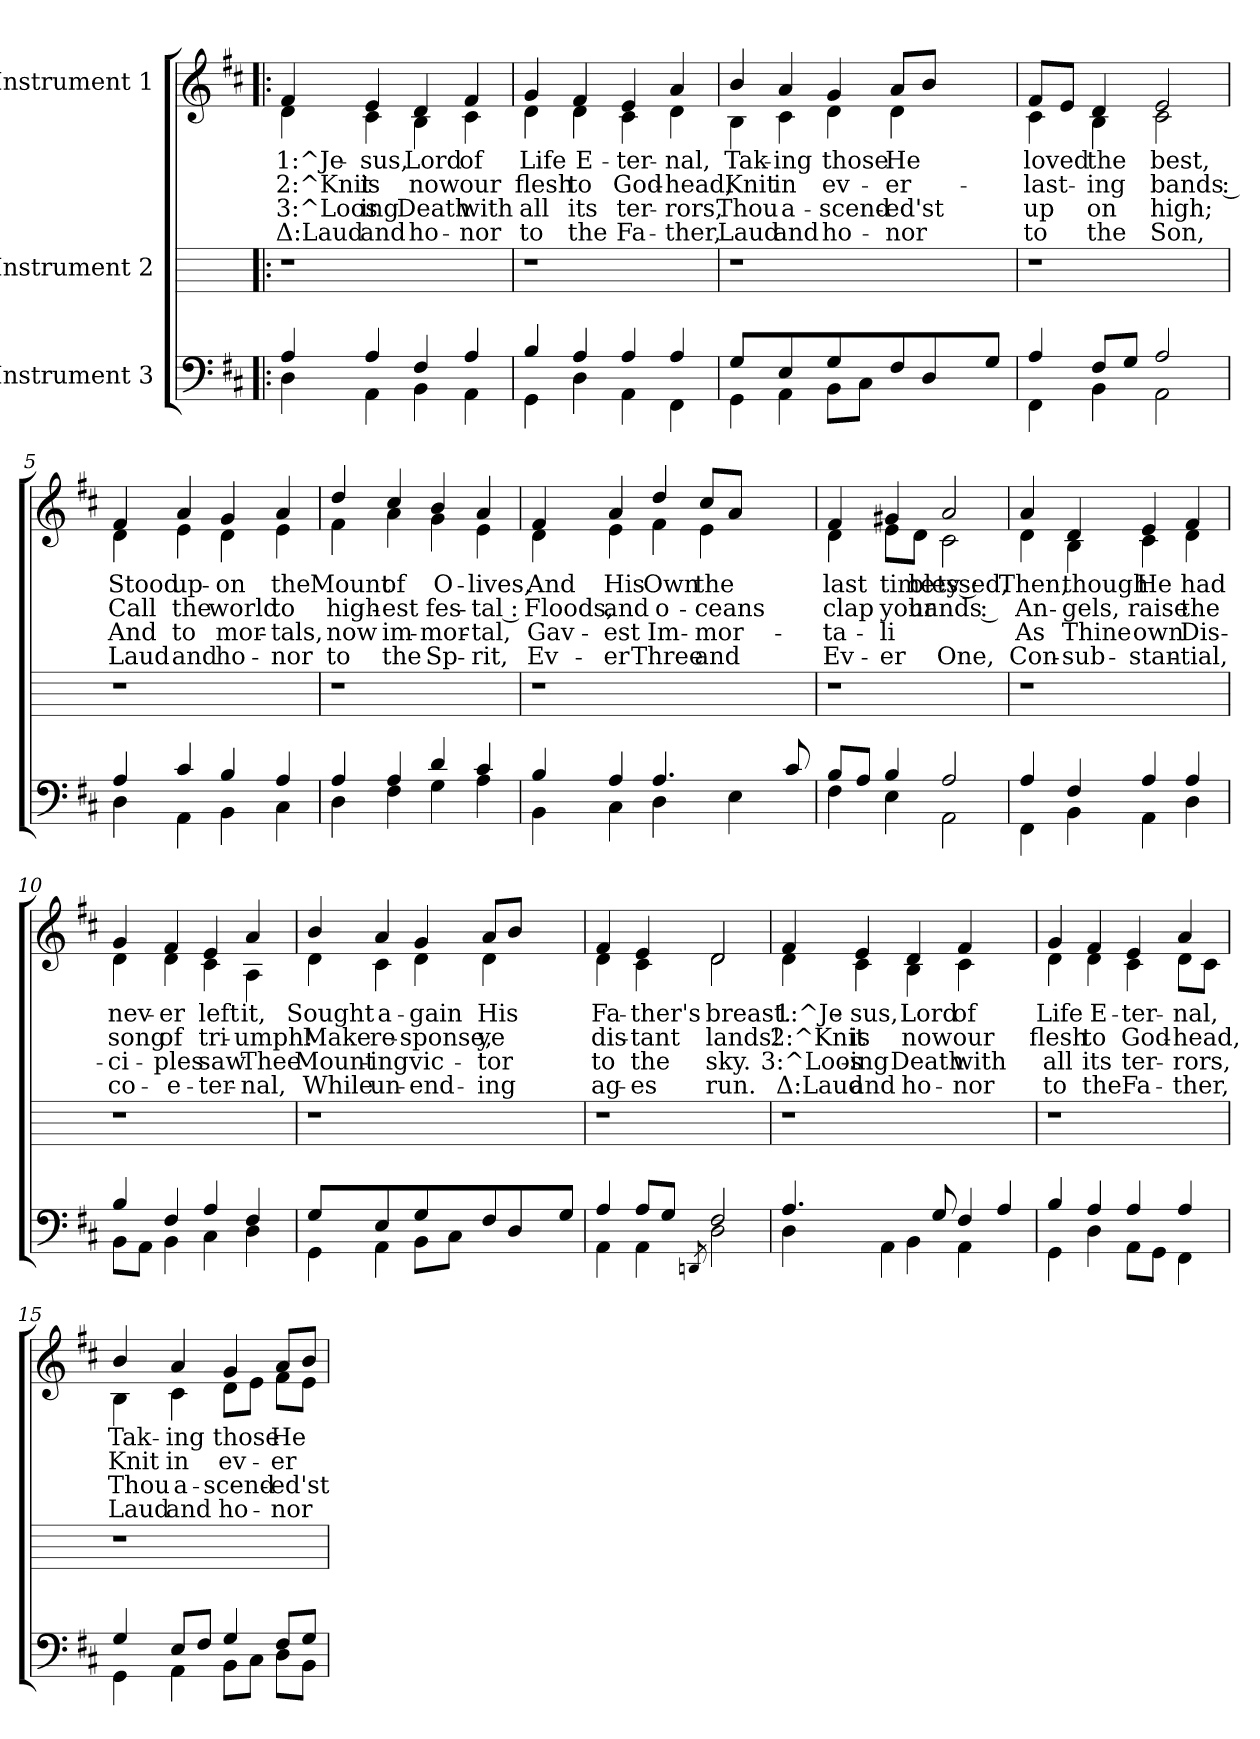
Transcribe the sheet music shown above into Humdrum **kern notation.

**kern	**text	**kern	**kern	**text	**text	**text	**text
*part3	*part3	*part2	*part1	*part1	*part1	*part1	*part1
*staff3	*staff3	*staff2	*staff1	*staff1	*staff1	*staff1	*staff1
*I"Instrument 3	*	*I"Instrument 2	*I"Instrument 1	*	*	*	*
!!LO:PB:g=z
*stria5	*	*stria5	*stria5	*	*	*	*
*clefF4	*	*	*clefG2	*	*	*	*
*k[f#c#]	*	*k[]	*k[f#c#]	*	*	*	*
*D:	*	*C:	*D:	*	*	*	*
=1!|:	=1!|:	=1!|:	=1!|:	=1!|:	=1!|:	=1!|:	=1!|:
*^	*	*	*	*	*	*	*
!	!	!LO:LY:a:rj	!	!	!LO:LY:b:rj	!LO:LY:b:rj	!LO:LY:b:rj	!LO:LY:b:rj
*	*	*	*	*^	*	*	*	*
4A/	4D\	.	1r	4f#/	4d\	1:^Je-	-2:^Knit	3:^Loos	Δ:Laud
!	!	!LO:LY:a:rj	!	!	!	!LO:LY:b:rj	!LO:LY:b:rj	!LO:LY:b:rj	!LO:LY:b:rj
4A/	4AA\	.	.	4e/	4c#\	sus,	is	ing	and
!	!	!LO:LY:a:rj	!	!	!	!LO:LY:b:rj	!LO:LY:b:rj	!LO:LY:b:rj	!LO:LY:b:rj
4F#/	4BB\	.	.	4d/	4B\	Lord	now	Death	ho-
!	!	!LO:LY:a:rj	!	!	!	!LO:LY:b:rj	!LO:LY:b:rj	!LO:LY:b:rj	!LO:LY:b:rj
4A/	4AA\	.	.	4f#/	4c#\	-of	our	with	nor
=2	=2	=2	=2	=2	=2	=2	=2	=2	=2
!	!	!LO:LY:a:rj	!	!	!	!LO:LY:b:rj	!LO:LY:b:rj	!LO:LY:b:rj	!LO:LY:b:rj
4B/	4GG\	.	1r	4g/	4d\	Life	flesh	all	to
!	!	!LO:LY:a:rj	!	!	!	!LO:LY:b:rj	!LO:LY:b:rj	!LO:LY:b:rj	!LO:LY:b:rj
4A/	4D\	.	.	4f#/	4d\	E-	-to	its	the
!	!	!LO:LY:a:rj	!	!	!	!LO:LY:b:rj	!LO:LY:b:rj	!LO:LY:b:rj	!LO:LY:b:rj
4A/	4AA\	.	.	4e/	4c#\	ter-	-God-	-ter-	-Fa-
!	!	!LO:LY:a:rj	!	!	!	!LO:LY:b:rj	!LO:LY:b:rj	!LO:LY:b:rj	!LO:LY:b:rj
4A/	4FF#\	.	.	4a/	4d\	-nal,	head,	rors,	ther,
=3	=3	=3	=3	=3	=3	=3	=3	=3	=3
!	!	!LO:LY:a:rj	!	!	!	!LO:LY:b:rj	!LO:LY:b:rj	!LO:LY:b:rj	!LO:LY:b:rj
4G/	4GG\	.	1r	4b/	4B\	Tak-	-Knit	Thou	Laud
!	!	!LO:LY:a:rj	!	!	!	!LO:LY:b:rj	!LO:LY:b:rj	!LO:LY:b:rj	!LO:LY:b:rj
4E/	4AA\	.	.	4a/	4c#\	ing	in	a-	-and
!	!	!LO:LY:a:rj	!	!	!	!LO:LY:b:rj	!LO:LY:b:rj	!LO:LY:b:rj	!LO:LY:b:rj
4G/	8BB\L	.	.	4g/	4d\	those	ev-	-scend-	-ho-
!	!	!LO:LY:a:rj	!	!	!	!	!	!	!
.	8C#\J	.	.	.	.	.	.	.	.
!	!	!LO:LY:a:rj	!	!	!	!LO:LY:b:rj	!LO:LY:b:rj	!LO:LY:b:rj	!LO:LY:b:rj
8F#/	2ryy	.	.	4d\	8a/L	-He	er-	-ed'st	nor
!	!	!	!	!	!	!LO:LY:b:rj	!LO:LY:b:rj	!LO:LY:b:rj	!LO:LY:b:rj
4D\	.	.	.	.	8b/J	.	-	-	.
.	.	.	4ryy	4ryy	4ryy	.	.	.	.
!	!	!LO:LY:a:rj	!	!	!	!	!	!	!
8G/J	.	.	.	.	.	.	.	.	.
=4	=4	=4	=4	=4	=4	=4	=4	=4	=4
!	!	!LO:LY:a:rj	!	!	!	!LO:LY:b:rj	!LO:LY:b:rj	!LO:LY:b:rj	!LO:LY:b:rj
4A/	4FF#\	.	1r	4c#\	8f#/L	loved	last-	-up	to
!	!	!	!	!	!	!LO:LY:b:rj	!LO:LY:b:rj	!LO:LY:b:rj	!LO:LY:b:rj
.	.	.	.	.	8e/J	.	.	.	.
!	!	!LO:LY:a:rj	!	!	!	!LO:LY:b:rj	!LO:LY:b:rj	!LO:LY:b:rj	!LO:LY:b:rj
4BB\	8F#/L	.	.	4d/	4B\	the	ing	on	the
!	!	!LO:LY:a:rj	!	!	!	!	!	!	!
.	8G/J	.	.	.	.	.	.	.	.
!	!	!LO:LY:a:rj	!	!	!	!LO:LY:b:rj	!LO:LY:b:rj	!LO:LY:b:rj	!LO:LY:b:rj
2A/	2AA\	.	.	2e/	2c#\	best,	bands :	high;	Son,
!!LO:LB:g=z	!!
=5	=5	=5	=5	=5	=5	=5	=5	=5	=5
!	!	!LO:LY:a:rj	!	!	!	!LO:LY:b:rj	!LO:LY:b:rj	!LO:LY:b:rj	!LO:LY:b:rj
4A/	4D\	.	1r	4f#/	4d\	Stood	Call	And	Laud
!	!	!LO:LY:a:rj	!	!	!	!LO:LY:b:rj	!LO:LY:b:rj	!LO:LY:b:rj	!LO:LY:b:rj
4c#/	4AA\	.	.	4a/	4e\	up-	-the	to	and
!	!	!LO:LY:a:rj	!	!	!	!LO:LY:b:rj	!LO:LY:b:rj	!LO:LY:b:rj	!LO:LY:b:rj
4B/	4BB\	.	.	4g/	4d\	on	world	mor-	-ho-
!	!	!LO:LY:a:rj	!	!	!	!LO:LY:b:rj	!LO:LY:b:rj	!LO:LY:b:rj	!LO:LY:b:rj
4A/	4C#\	.	.	4a/	4e\	-the	to	tals,	nor
=6	=6	=6	=6	=6	=6	=6	=6	=6	=6
!	!	!LO:LY:a:rj	!	!	!	!LO:LY:b:rj	!LO:LY:b:rj	!LO:LY:b:rj	!LO:LY:b:rj
4A/	4D\	.	1r	4dd/	4f#\	Mount	high-	-now	to
!	!	!LO:LY:a:rj	!	!	!	!LO:LY:b:rj	!LO:LY:b:rj	!LO:LY:b:rj	!LO:LY:b:rj
4A/	4F#\	.	.	4cc#/	4a\	of	est	im-	-the
!	!	!LO:LY:a:rj	!	!	!	!LO:LY:b:rj	!LO:LY:b:rj	!LO:LY:b:rj	!LO:LY:b:rj
4d/	4G\	.	.	4b/	4g\	O-	-fes-	-mor-	-Sp-
!	!	!LO:LY:a:rj	!	!	!	!LO:LY:b:rj	!LO:LY:b:rj	!LO:LY:b:rj	!LO:LY:b:rj
4c#/	4A\	.	.	4a/	4e\	-lives,	tal :	tal,	rit,
=7	=7	=7	=7	=7	=7	=7	=7	=7	=7
!	!	!LO:LY:a:rj	!	!	!	!LO:LY:b:rj	!LO:LY:b:rj	!LO:LY:b:rj	!LO:LY:b:rj
4B/	4BB\	.	1r	4f#/	4d\	And	Floods,	Gav-	-Ev-
!	!	!LO:LY:a:rj	!	!	!	!LO:LY:b:rj	!LO:LY:b:rj	!LO:LY:b:rj	!LO:LY:b:rj
4A/	4C#\	.	.	4a/	4e\	-His	and	est	er
!	!	!LO:LY:a:rj	!	!	!	!LO:LY:b:rj	!LO:LY:b:rj	!LO:LY:b:rj	!LO:LY:b:rj
4.A/	4D\	.	.	4dd/	4f#\	Own	o-	-Im-	-Three
!	!	!	!	!	!	!LO:LY:b:rj	!LO:LY:b:rj	!LO:LY:b:rj	!LO:LY:b:rj
.	2ryy	.	.	4e\	8cc#/L	the	ceans	mor-	-and
!	!	!	!	!	!	!LO:LY:b:rj	!LO:LY:b:rj	!LO:LY:b:rj	!LO:LY:b:rj
4E\	.	.	.	.	8a/J	.	.	-	-
.	.	.	4ryy	4ryy	4ryy	.	.	.	.
!	!	!LO:LY:a:rj	!	!	!	!	!	!	!
8c#/	.	.	.	.	.	.	.	.	.
=8	=8	=8	=8	=8	=8	=8	=8	=8	=8
!	!	!LO:LY:a:rj	!	!	!	!LO:LY:b:rj	!LO:LY:b:rj	!LO:LY:b:rj	!LO:LY:b:rj
4F#\	8B/L	.	1r	4f#/	4d\	last	clap	ta-	-Ev-
!	!	!LO:LY:a:rj	!	!	!	!	!	!	!
.	8A/J	.	.	.	.	.	.	.	.
!	!	!LO:LY:a:rj	!	!	!	!LO:LY:b:rj	!LO:LY:b:rj	!LO:LY:b:rj	!LO:LY:b:rj
4B/	4E\	.	.	4g#X/	8e\L	-time	your	li-	-er
!	!	!	!	!	!	!LO:LY:b:rj	!LO:LY:b:rj	!LO:LY:b:rj	!LO:LY:b:rj
.	.	.	.	.	8d\J	blessed,	hands :	-	-
!	!	!LO:LY:a:rj	!	!	!	!LO:LY:b:rj	!LO:LY:b:rj	!LO:LY:b:rj	!LO:LY:b:rj
2A/	2AA\	.	.	2a/	2c#\	ty :	.	-	-One,
!!LO:LB:g=z	!!
=9	=9	=9	=9	=9	=9	=9	=9	=9	=9
!	!	!LO:LY:a:rj	!	!	!	!LO:LY:b:rj	!LO:LY:b:rj	!LO:LY:b:rj	!LO:LY:b:rj
4A/	4FF#\	.	1r	4a/	4d\	Then,	An-	-As	Con-
!	!	!LO:LY:a:rj	!	!	!	!LO:LY:b:rj	!LO:LY:b:rj	!LO:LY:b:rj	!LO:LY:b:rj
4F#/	4BB\	.	.	4d/	4B\	-though	gels,	Thine	sub-
!	!	!LO:LY:a:rj	!	!	!	!LO:LY:b:rj	!LO:LY:b:rj	!LO:LY:b:rj	!LO:LY:b:rj
4A/	4AA\	.	.	4e/	4c#\	-He	raise	own	stan-
!	!	!LO:LY:a:rj	!	!	!	!LO:LY:b:rj	!LO:LY:b:rj	!LO:LY:b:rj	!LO:LY:b:rj
4A/	4D\	.	.	4f#/	4d\	-had	the	Dis-	-tial,
=10	=10	=10	=10	=10	=10	=10	=10	=10	=10
!	!	!LO:LY:a:rj	!	!	!	!LO:LY:b:rj	!LO:LY:b:rj	!LO:LY:b:rj	!LO:LY:b:rj
4B/	8BB\L	.	1r	4g/	4d\	nev-	-song	ci-	-co-
!	!	!LO:LY:a:rj	!	!	!	!	!	!	!
.	8AA\J	.	.	.	.	.	.	.	.
!	!	!LO:LY:a:rj	!	!	!	!LO:LY:b:rj	!LO:LY:b:rj	!LO:LY:b:rj	!LO:LY:b:rj
4F#/	4BB\	.	.	4f#/	4d\	-er	of	ples	e-
!	!	!LO:LY:a:rj	!	!	!	!LO:LY:b:rj	!LO:LY:b:rj	!LO:LY:b:rj	!LO:LY:b:rj
4A/	4C#\	.	.	4e/	4c#\	-left	tri-	-saw	ter-
!	!	!LO:LY:a:rj	!	!	!	!LO:LY:b:rj	!LO:LY:b:rj	!LO:LY:b:rj	!LO:LY:b:rj
4F#/	4D\	.	.	4a/	4A\	-it,	umph!	Thee	nal,
=11	=11	=11	=11	=11	=11	=11	=11	=11	=11
!	!	!LO:LY:a:rj	!	!	!	!LO:LY:b:rj	!LO:LY:b:rj	!LO:LY:b:rj	!LO:LY:b:rj
4G/	4GG\	.	1r	4b/	4d\	Sought	Make	Mount-	-While
!	!	!LO:LY:a:rj	!	!	!	!LO:LY:b:rj	!LO:LY:b:rj	!LO:LY:b:rj	!LO:LY:b:rj
4E/	4AA\	.	.	4a/	4c#\	a-	-re-	-ing	un-
!	!	!LO:LY:a:rj	!	!	!	!LO:LY:b:rj	!LO:LY:b:rj	!LO:LY:b:rj	!LO:LY:b:rj
4G/	8BB\L	.	.	4g/	4d\	-gain	sponse,	vic-	-end-
!	!	!LO:LY:a:rj	!	!	!	!	!	!	!
.	8C#\J	.	.	.	.	.	.	.	.
!	!	!LO:LY:a:rj	!	!	!	!LO:LY:b:rj	!LO:LY:b:rj	!LO:LY:b:rj	!LO:LY:b:rj
8F#/	2ryy	.	.	4d\	8a/L	-His	ye	tor	ing
!	!	!	!	!	!	!LO:LY:b:rj	!LO:LY:b:rj	!LO:LY:b:rj	!LO:LY:b:rj
4D\	.	.	.	.	8b/J	.	.	.	.
.	.	.	4ryy	4ryy	4ryy	.	.	.	.
!	!	!LO:LY:a:rj	!	!	!	!	!	!	!
8G/J	.	.	.	.	.	.	.	.	.
=12	=12	=12	=12	=12	=12	=12	=12	=12	=12
!	!	!LO:LY:a:rj	!	!	!	!LO:LY:b:rj	!LO:LY:b:rj	!LO:LY:b:rj	!LO:LY:b:rj
4A/	4AA\	.	1r	4f#/	4d\	Fa-	-dis-	-to	ag-
!	!	!LO:LY:a:rj	!	!	!	!LO:LY:b:rj	!LO:LY:b:rj	!LO:LY:b:rj	!LO:LY:b:rj
4AA\	8A/L	.	.	4e/	4c#\	-ther's	tant	the	es
!	!	!LO:LY:a:rj	!	!	!	!	!	!	!
.	8G/J	.	.	.	.	.	.	.	.
8qDDn/	.	.	.	.	.	.	.	.	.
!	!	!LO:LY:a:rj	!	!	!	!LO:LY:b:rj	!LO:LY:b:rj	!LO:LY:b:rj	!LO:LY:b:rj
2F#/	2D\	.	.	2d/	2d\	breast.	lands!	sky.	run.
!!LO:PB:g=z	!!
=13!	=13!	=13!	=13!	=13!	=13!	=13!	=13!	=13!	=13!
!	!	!LO:LY:a:rj	!	!	!	!LO:LY:b:rj	!LO:LY:b:rj	!LO:LY:b:rj	!LO:LY:b:rj
4.A/	4D\	.	1r	4f#/	4d\	1:^Je-	-2:^Knit	3:^Loos-	-Δ:Laud
!	!	!	!	!	!	!LO:LY:b:rj	!LO:LY:b:rj	!LO:LY:b:rj	!LO:LY:b:rj
.	4ryy	.	.	4e/	4c#\	sus,	is	ing	and
4AA\	.	.	.	.	.	.	.	.	.
!	!	!LO:LY:a:rj	!	!	!	!LO:LY:b:rj	!LO:LY:b:rj	!LO:LY:b:rj	!LO:LY:b:rj
.	4BB\	.	.	4d/	4B\	Lord	now	Death	ho-
!	!	!LO:LY:a:rj	!	!	!	!	!	!	!
8G/	.	.	.	.	.	.	.	.	.
!	!	!LO:LY:a:rj	!	!	!	!LO:LY:b:rj	!LO:LY:b:rj	!LO:LY:b:rj	!LO:LY:b:rj
4F#/	4AA\	.	.	4f#/	4c#\	-of	our	with	nor
4A/	4ryy	.	4ryy	4ryy	4ryy	.	.	.	.
=14	=14	=14	=14	=14	=14	=14	=14	=14	=14
!	!	!LO:LY:a:rj	!	!	!	!LO:LY:b:rj	!LO:LY:b:rj	!LO:LY:b:rj	!LO:LY:b:rj
4B/	4GG\	.	1r	4g/	4d\	Life	flesh	all	to
!	!	!LO:LY:a:rj	!	!	!	!LO:LY:b:rj	!LO:LY:b:rj	!LO:LY:b:rj	!LO:LY:b:rj
4A/	4D\	.	.	4f#/	4d\	E-	-to	its	the
!	!	!LO:LY:a:rj	!	!	!	!LO:LY:b:rj	!LO:LY:b:rj	!LO:LY:b:rj	!LO:LY:b:rj
4A/	8AA\L	.	.	4e/	4c#\	ter-	-God-	-ter-	-Fa-
!	!	!LO:LY:a:rj	!	!	!	!	!	!	!
.	8GG\J	.	.	.	.	.	.	.	.
!	!	!LO:LY:a:rj	!	!	!	!LO:LY:b:rj	!LO:LY:b:rj	!LO:LY:b:rj	!LO:LY:b:rj
4A/	4FF#\	.	.	4a/	8d\L	-nal,	head,	rors,	ther,
!	!	!	!	!	!	!LO:LY:b:rj	!LO:LY:b:rj	!LO:LY:b:rj	!LO:LY:b:rj
.	.	.	.	.	8c#\J	.	.	.	.
=15	=15	=15	=15	=15	=15	=15	=15	=15	=15
!	!	!LO:LY:a:rj	!	!	!	!LO:LY:b:rj	!LO:LY:b:rj	!LO:LY:b:rj	!LO:LY:b:rj
4G/	4GG\	.	1r	4b/	4B\	Tak-	-Knit	Thou	Laud
!	!	!LO:LY:a:rj	!	!	!	!LO:LY:b:rj	!LO:LY:b:rj	!LO:LY:b:rj	!LO:LY:b:rj
4AA\	8E/L	.	.	4a/	4c#\	ing	in	a-	-and
!	!	!LO:LY:a:rj	!	!	!	!	!	!	!
.	8F#/J	.	.	.	.	.	.	.	.
!	!	!LO:LY:a:rj	!	!	!	!LO:LY:b:rj	!LO:LY:b:rj	!LO:LY:b:rj	!LO:LY:b:rj
4G/	8BB\L	.	.	4g/	8d\L	those	ev-	-scend-	-ho-
!	!	!LO:LY:a:rj	!	!	!	!LO:LY:b:rj	!LO:LY:b:rj	!LO:LY:b:rj	!LO:LY:b:rj
.	8C#\J	.	.	.	8e\J	--	-	.	.
!	!	!LO:LY:a:rj	!	!	!	!LO:LY:b:rj	!LO:LY:b:rj	!LO:LY:b:rj	!LO:LY:b:rj
8D\L	8F#/L	.	.	8f#\L	8a/L	He	er-	-ed'st	nor
!	!	!LO:LY:a:rj	!	!	!	!LO:LY:b:rj	!LO:LY:b:rj	!LO:LY:b:rj	!LO:LY:b:rj
8BB\J	8G/J	.	.	8e\J	8b/J	.	-	-	.
*v	*v	*	*	*v	*v	*	*	*	*
=	=	=	=	=	=	=	=
*-	*-	*-	*-	*-	*-	*-	*-
